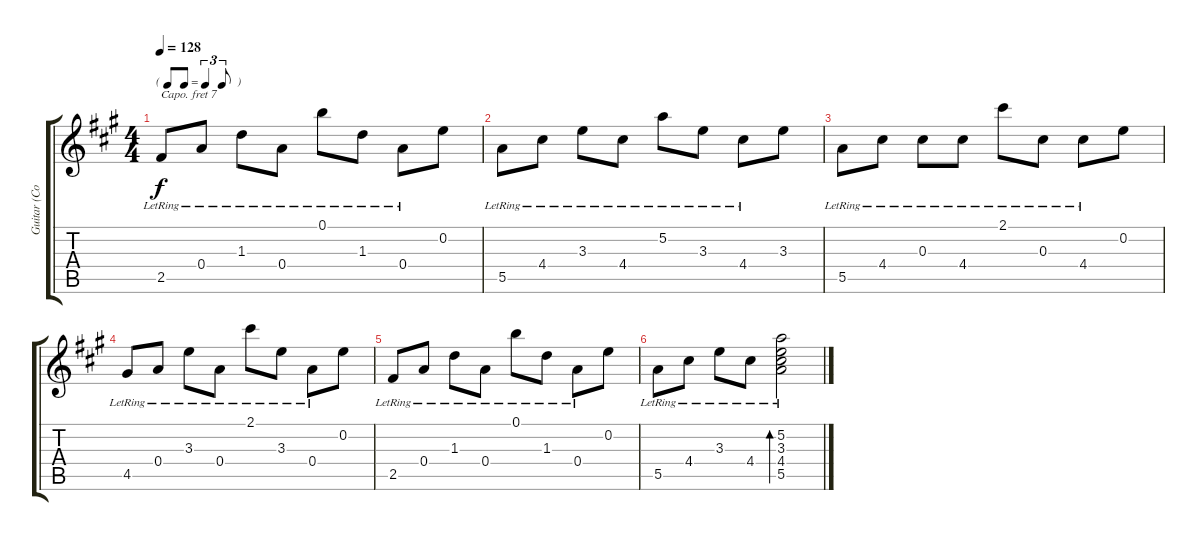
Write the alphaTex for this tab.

\track ("Guitar (Colbie)" "Guitar (Co") {instrument acousticguitarsteel}
\staff {score tabs}
\capo 7
\tuning (E4 A3 Gb3 D3 A2 D2) {hide}
\ts (4 4)
\tf triplet8th
\tempo 128
\clef g2
\ks a
2.5{lr}.8{dy f} 0.4{lr}.8 1.3{lr}.8 0.4{lr}.8 0.1{lr}.8 1.3{lr}.8 0.4{lr}.8 0.2.8 |
5.5{lr}.8 4.4{lr}.8 3.3{lr}.8 4.4{lr}.8 5.2{lr}.8 3.3{lr}.8 4.4{lr}.8 3.3.8 |
5.5{lr}.8 4.4{lr}.8 0.3{lr}.8 4.4{lr}.8 2.1{lr}.8 0.3{lr}.8 4.4{lr}.8 0.2.8 |
4.5{lr}.8 0.4{lr}.8 3.3{lr}.8 0.4{lr}.8 2.1{lr}.8 3.3{lr}.8 0.4{lr}.8 0.2.8 |
2.5{lr}.8 0.4{lr}.8 1.3{lr}.8 0.4{lr}.8 0.1{lr}.8 1.3{lr}.8 0.4{lr}.8 0.2.8 |
5.5{lr}.8 4.4{lr}.8 3.3{lr}.8 4.4{lr}.8 (5.2{lr} 3.3 4.4 5.5).2{bd 240}
